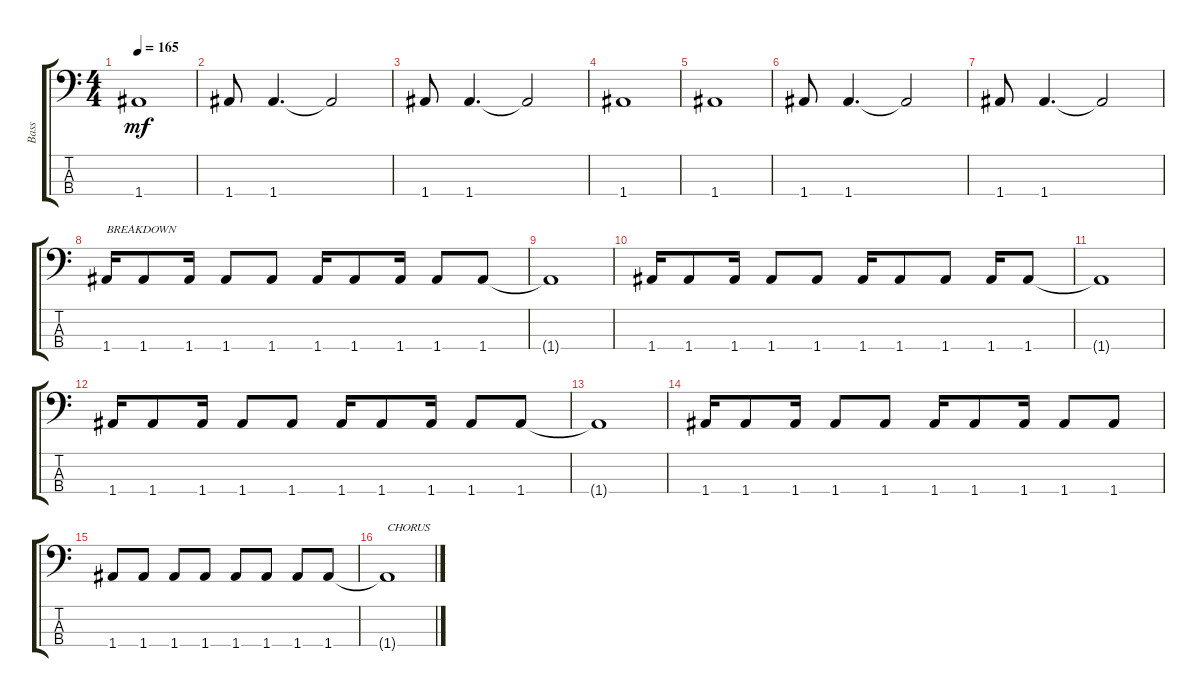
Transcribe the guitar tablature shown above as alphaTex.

\track ("Bass" "Bass") {instrument electricbassfinger}
\staff {score tabs}
\tuning (C3 G2 D2 A1) {hide}
\ts (4 4)
\tempo 165
\clef f4
\ks c
1.4.1{dy mf} |
1.4.8 1.4.4{d} 1.4{t}.2 |
1.4.8 1.4.4{d} 1.4{t}.2 |
1.4.1 |
1.4.1 |
1.4.8 1.4.4{d} 1.4{t}.2 |
1.4.8 1.4.4{d} 1.4{t}.2 |
1.4.16{txt "BREAKDOWN"} 1.4.8 1.4.16 1.4.8 1.4.8 1.4.16 1.4.8 1.4.16 1.4.8 1.4.8 |
1.4{t}.1 |
1.4.16 1.4.8 1.4.16 1.4.8 1.4.8 1.4.16 1.4.8 1.4.8 1.4.16 1.4.8 |
1.4{t}.1 |
1.4.16 1.4.8 1.4.16 1.4.8 1.4.8 1.4.16 1.4.8 1.4.16 1.4.8 1.4.8 |
1.4{t}.1 |
1.4.16 1.4.8 1.4.16 1.4.8 1.4.8 1.4.16 1.4.8 1.4.16 1.4.8 1.4.8 |
1.4.8 1.4.8 1.4.8 1.4.8 1.4.8 1.4.8 1.4.8 1.4.8 |
1.4{t}.1{txt "CHORUS"}
